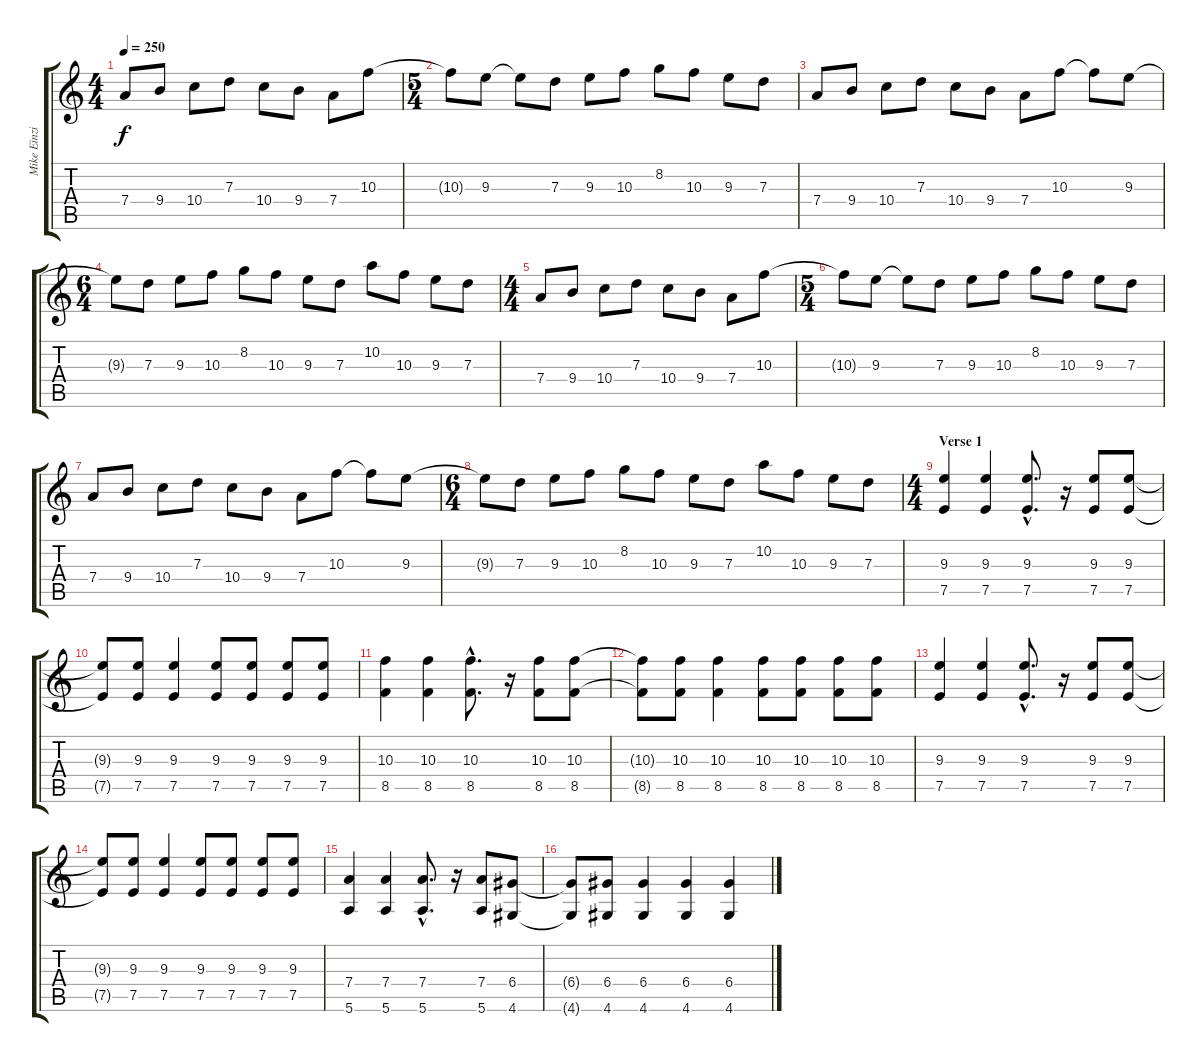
\track ("Mike Einzinger" "Mike Einzi") {instrument overdrivenguitar}
\staff {score tabs}
\tuning (E4 B3 G3 D3 A2 E2) {hide}
\ts (4 4)
\tempo 250
\clef g2
\ks c
7.4.8{dy f} 9.4.8 10.4.8 7.3.8 10.4.8 9.4.8 7.4.8 10.3.8 |
\ts (5 4)
10.3{t}.8 9.3.8 9.3{t}.8 7.3.8 9.3.8 10.3.8 8.2.8 10.3.8 9.3.8 7.3.8 |
7.4.8 9.4.8 10.4.8 7.3.8 10.4.8 9.4.8 7.4.8 10.3.8 10.3{t}.8 9.3.8 |
\ts (6 4)
9.3{t}.8 7.3.8 9.3.8 10.3.8 8.2.8 10.3.8 9.3.8 7.3.8 10.2.8 10.3.8 9.3.8 7.3.8 |
\ts (4 4)
7.4.8 9.4.8 10.4.8 7.3.8 10.4.8 9.4.8 7.4.8 10.3.8 |
\ts (5 4)
10.3{t}.8 9.3.8 9.3{t}.8 7.3.8 9.3.8 10.3.8 8.2.8 10.3.8 9.3.8 7.3.8 |
7.4.8 9.4.8 10.4.8 7.3.8 10.4.8 9.4.8 7.4.8 10.3.8 10.3{t}.8 9.3.8 |
\ts (6 4)
9.3{t}.8 7.3.8 9.3.8 10.3.8 8.2.8 10.3.8 9.3.8 7.3.8 10.2.8 10.3.8 9.3.8 7.3.8 |
\ts (4 4)
\section ("" "Verse 1")
(9.3 7.5).4{volume 5 instrument electricguitarclean} (9.3 7.5).4 (9.3{hac} 7.5{hac}).8{d} r.16 (9.3 7.5).8 (9.3 7.5).8 |
(9.3{t} 7.5{t}).8 (9.3 7.5).8 (9.3 7.5).4 (9.3 7.5).8 (9.3 7.5).8 (9.3 7.5).8 (9.3 7.5).8 |
(10.3 8.5).4 (10.3 8.5).4 (10.3{hac} 8.5{hac}).8{d} r.16 (10.3 8.5).8 (10.3 8.5).8 |
(10.3{t} 8.5{t}).8 (10.3 8.5).8 (10.3 8.5).4 (10.3 8.5).8 (10.3 8.5).8 (10.3 8.5).8 (10.3 8.5).8 |
(9.3 7.5).4 (9.3 7.5).4 (9.3{hac} 7.5{hac}).8{d} r.16 (9.3 7.5).8 (9.3 7.5).8 |
(9.3{t} 7.5{t}).8 (9.3 7.5).8 (9.3 7.5).4 (9.3 7.5).8 (9.3 7.5).8 (9.3 7.5).8 (9.3 7.5).8 |
(7.4 5.6).4 (7.4 5.6).4 (7.4{hac} 5.6{hac}).8{d} r.16 (7.4 5.6).8 (6.4 4.6).8 |
(6.4{t} 4.6{t}).8 (6.4 4.6).8 (6.4 4.6).4 (6.4 4.6).4 (6.4 4.6).4
